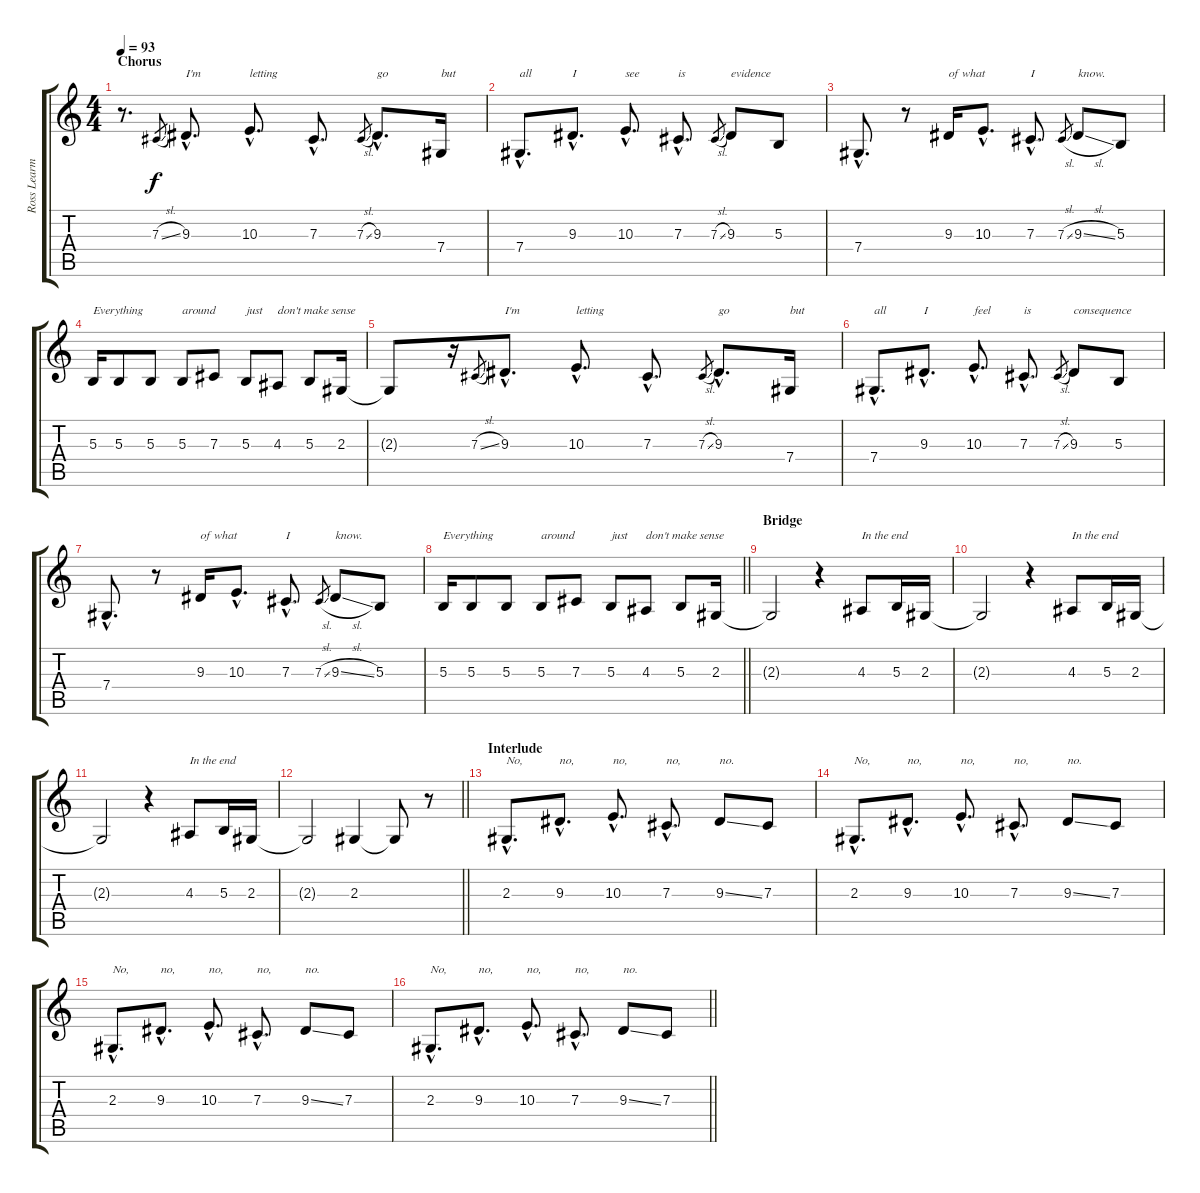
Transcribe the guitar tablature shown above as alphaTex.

\track ("Ross Learmonth (Vocals)" "Ross Learm") {instrument violin}
\staff {score tabs}
\tuning (Eb4 Bb3 Gb3 Db3 Ab2 Db2) {hide}
\ts (4 4)
\section ("" "Chorus")
\tempo 93
\clef g2
\ks c
r.8{d dy f} 7.3{sl}.8{gr} 9.3{hac}.8{d txt "I'm"} 10.3{hac}.8{d txt "letting"} 7.3{hac}.8{d} 7.3{sl}.8{gr} 9.3{hac}.8{d txt "go"} 7.4.16{txt "but"} |
7.4{hac}.8{d txt "all"} 9.3{hac}.8{d txt "I"} 10.3{hac}.8{d txt "see"} 7.3{hac}.8{d txt "is"} 7.3{sl}.8{gr} 9.3.8{txt "evidence"} 5.3.8 |
7.4{hac}.8{d} r.8 9.3.16{txt "of what"} 10.3{hac}.8{d} 7.3{hac}.8{d txt "I"} 7.3{sl}.8{gr} 9.3{sl}.8{txt "know."} 5.3.8 |
5.3.16{txt "Everything"} 5.3.8 5.3.8 5.3.8{txt "around"} 7.3.8 5.3.8{txt "just"} 4.3.8{txt "don't make sense"} 5.3.8 2.3.16 |
2.3{t}.8 r.16 7.3{sl}.8{gr} 9.3{hac}.8{d txt "I'm"} 10.3{hac}.8{d txt "letting"} 7.3{hac}.8{d} 7.3{sl}.8{gr} 9.3{hac}.8{d txt "go"} 7.4.16{txt "but"} |
7.4{hac}.8{d txt "all"} 9.3{hac}.8{d txt "I"} 10.3{hac}.8{d txt "feel"} 7.3{hac}.8{d txt "is"} 7.3{sl}.8{gr} 9.3.8{txt "consequence"} 5.3.8 |
7.4{hac}.8{d} r.8 9.3.16{txt "of what"} 10.3{hac}.8{d} 7.3{hac}.8{d txt "I"} 7.3{sl}.8{gr} 9.3{sl}.8{txt "know."} 5.3.8 |
\barLineRight lightlight
5.3.16{txt "Everything"} 5.3.8 5.3.8 5.3.8{txt "around"} 7.3.8 5.3.8{txt "just"} 4.3.8{txt "don't make sense"} 5.3.8 2.3.16 |
\section ("" "Bridge")
2.3{t}.2 r.4 4.3.8{txt "In the end"} 5.3.16 2.3.16 |
2.3{t}.2 r.4 4.3.8{txt "In the end"} 5.3.16 2.3.16 |
2.3{t}.2 r.4 4.3.8{txt "In the end"} 5.3.16 2.3.16 |
\barLineRight lightlight
2.3{t}.2 2.3.4 2.3{t}.8 r.8 |
\section ("" "Interlude")
2.3{hac}.8{d txt "No,"} 9.3{hac}.8{d txt "no,"} 10.3{hac}.8{d txt "no,"} 7.3{hac}.8{d txt "no,"} 9.3{ss}.8{txt "no."} 7.3.8 |
2.3{hac}.8{d txt "No,"} 9.3{hac}.8{d txt "no,"} 10.3{hac}.8{d txt "no,"} 7.3{hac}.8{d txt "no,"} 9.3{ss}.8{txt "no."} 7.3.8 |
2.3{hac}.8{d txt "No,"} 9.3{hac}.8{d txt "no,"} 10.3{hac}.8{d txt "no,"} 7.3{hac}.8{d txt "no,"} 9.3{ss}.8{txt "no."} 7.3.8 |
\barLineRight lightlight
2.3{hac}.8{d txt "No,"} 9.3{hac}.8{d txt "no,"} 10.3{hac}.8{d txt "no,"} 7.3{hac}.8{d txt "no,"} 9.3{ss}.8{txt "no."} 7.3.8
